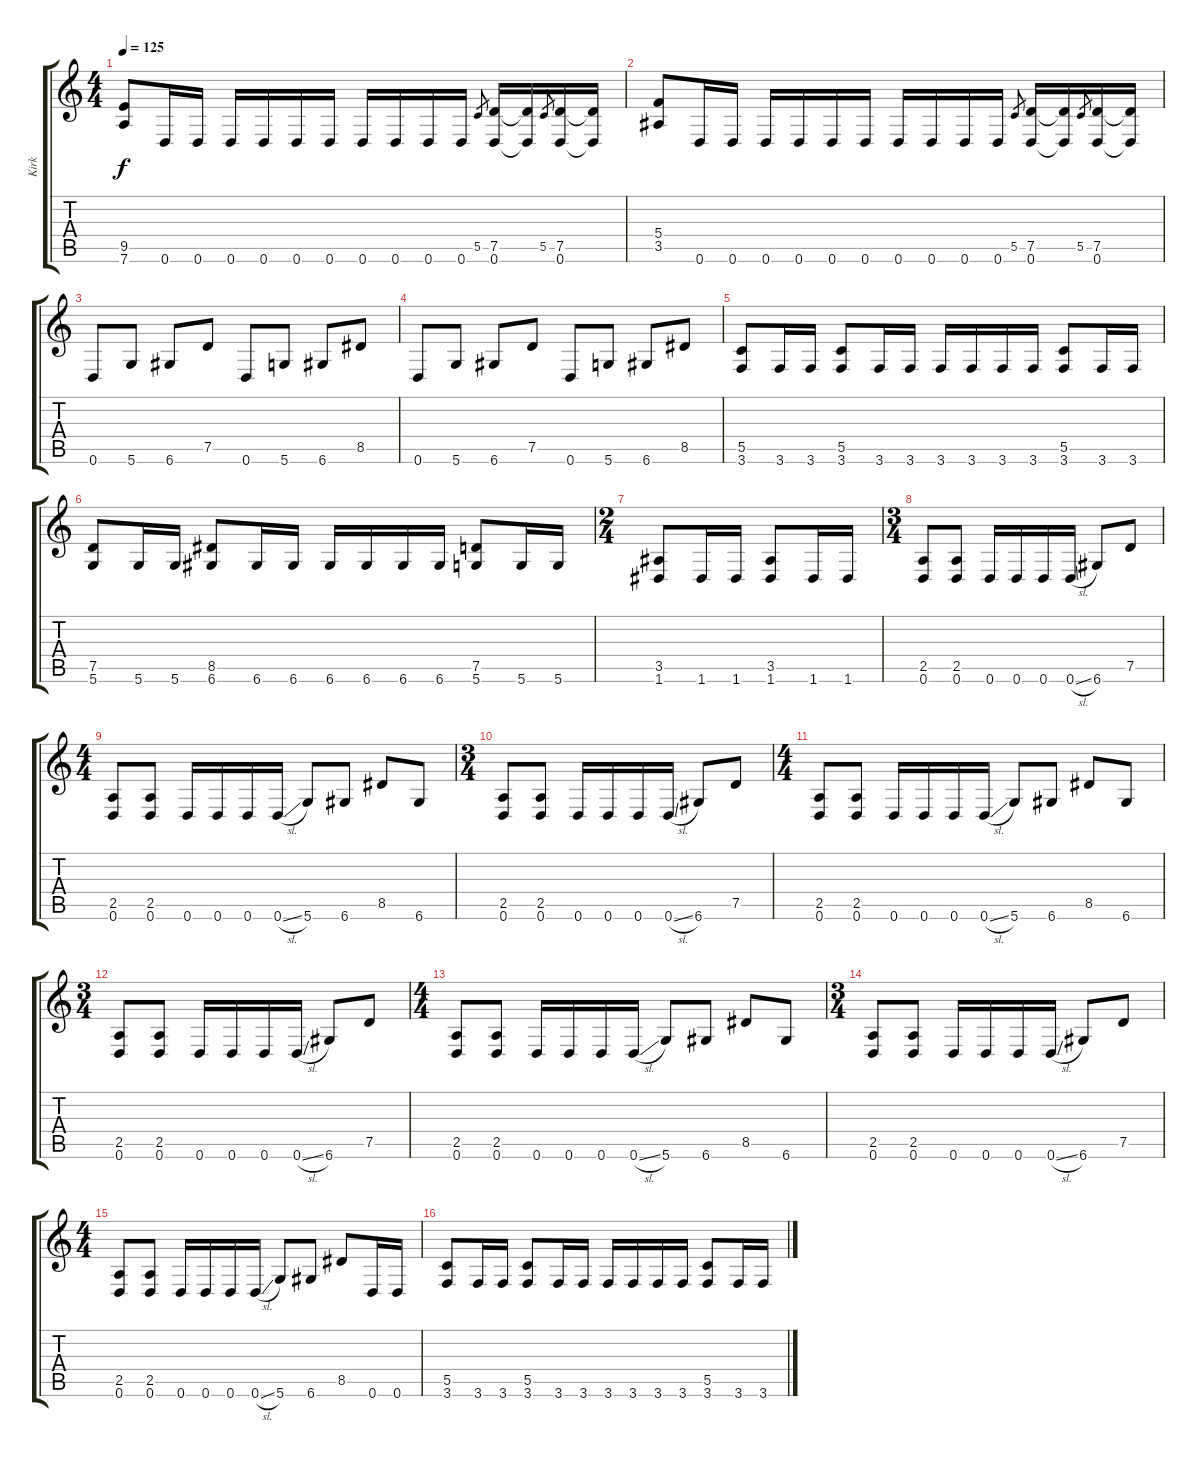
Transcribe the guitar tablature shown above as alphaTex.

\track ("Kirk" "Kirk") {instrument distortionguitar}
\staff {score tabs}
\tuning (D4 A3 F3 C3 G2 D2) {hide}
\ts (4 4)
\tempo 125
\clef g2
\ks c
(9.5 7.6).8{dy f} 0.6.16 0.6.16 0.6.16 0.6.16 0.6.16 0.6.16 0.6.16 0.6.16 0.6.16 0.6.16 5.5.8{gr} (7.5 0.6).16 (7.5{t} 0.6{t}).16 5.5.8{gr} (7.5 0.6).16 (7.5{t} 0.6{t}).16 |
(5.4 3.5).8 0.6.16 0.6.16 0.6.16 0.6.16 0.6.16 0.6.16 0.6.16 0.6.16 0.6.16 0.6.16 5.5.8{gr} (7.5 0.6).16 (7.5{t} 0.6{t}).16 5.5.8{gr} (7.5 0.6).16 (7.5{t} 0.6{t}).16 |
0.6.8 5.6.8 6.6.8 7.5.8 0.6.8 5.6.8 6.6.8 8.5.8 |
0.6.8 5.6.8 6.6.8 7.5.8 0.6.8 5.6.8 6.6.8 8.5.8 |
(5.5 3.6).8 3.6.16 3.6.16 (5.5 3.6).8 3.6.16 3.6.16 3.6.16 3.6.16 3.6.16 3.6.16 (5.5 3.6).8 3.6.16 3.6.16 |
(7.5 5.6).8 5.6.16 5.6.16 (8.5 6.6).8 6.6.16 6.6.16 6.6.16 6.6.16 6.6.16 6.6.16 (7.5 5.6).8 5.6.16 5.6.16 |
\ts (2 4)
(3.5 1.6).8 1.6.16 1.6.16 (3.5 1.6).8 1.6.16 1.6.16 |
\ts (3 4)
(2.5 0.6).8 (2.5 0.6).8 0.6.16 0.6.16 0.6.16 0.6{sl}.16 6.6.8 7.5.8 |
\ts (4 4)
(2.5 0.6).8 (2.5 0.6).8 0.6.16 0.6.16 0.6.16 0.6{sl}.16 5.6.8 6.6.8 8.5.8 6.6.8 |
\ts (3 4)
(2.5 0.6).8 (2.5 0.6).8 0.6.16 0.6.16 0.6.16 0.6{sl}.16 6.6.8 7.5.8 |
\ts (4 4)
(2.5 0.6).8 (2.5 0.6).8 0.6.16 0.6.16 0.6.16 0.6{sl}.16 5.6.8 6.6.8 8.5.8 6.6.8 |
\ts (3 4)
(2.5 0.6).8 (2.5 0.6).8 0.6.16 0.6.16 0.6.16 0.6{sl}.16 6.6.8 7.5.8 |
\ts (4 4)
(2.5 0.6).8 (2.5 0.6).8 0.6.16 0.6.16 0.6.16 0.6{sl}.16 5.6.8 6.6.8 8.5.8 6.6.8 |
\ts (3 4)
(2.5 0.6).8 (2.5 0.6).8 0.6.16 0.6.16 0.6.16 0.6{sl}.16 6.6.8 7.5.8 |
\ts (4 4)
(2.5 0.6).8 (2.5 0.6).8 0.6.16 0.6.16 0.6.16 0.6{sl}.16 5.6.8 6.6.8 8.5.8 0.6.16 0.6.16 |
(5.5 3.6).8 3.6.16 3.6.16 (5.5 3.6).8 3.6.16 3.6.16 3.6.16 3.6.16 3.6.16 3.6.16 (5.5 3.6).8 3.6.16 3.6.16
